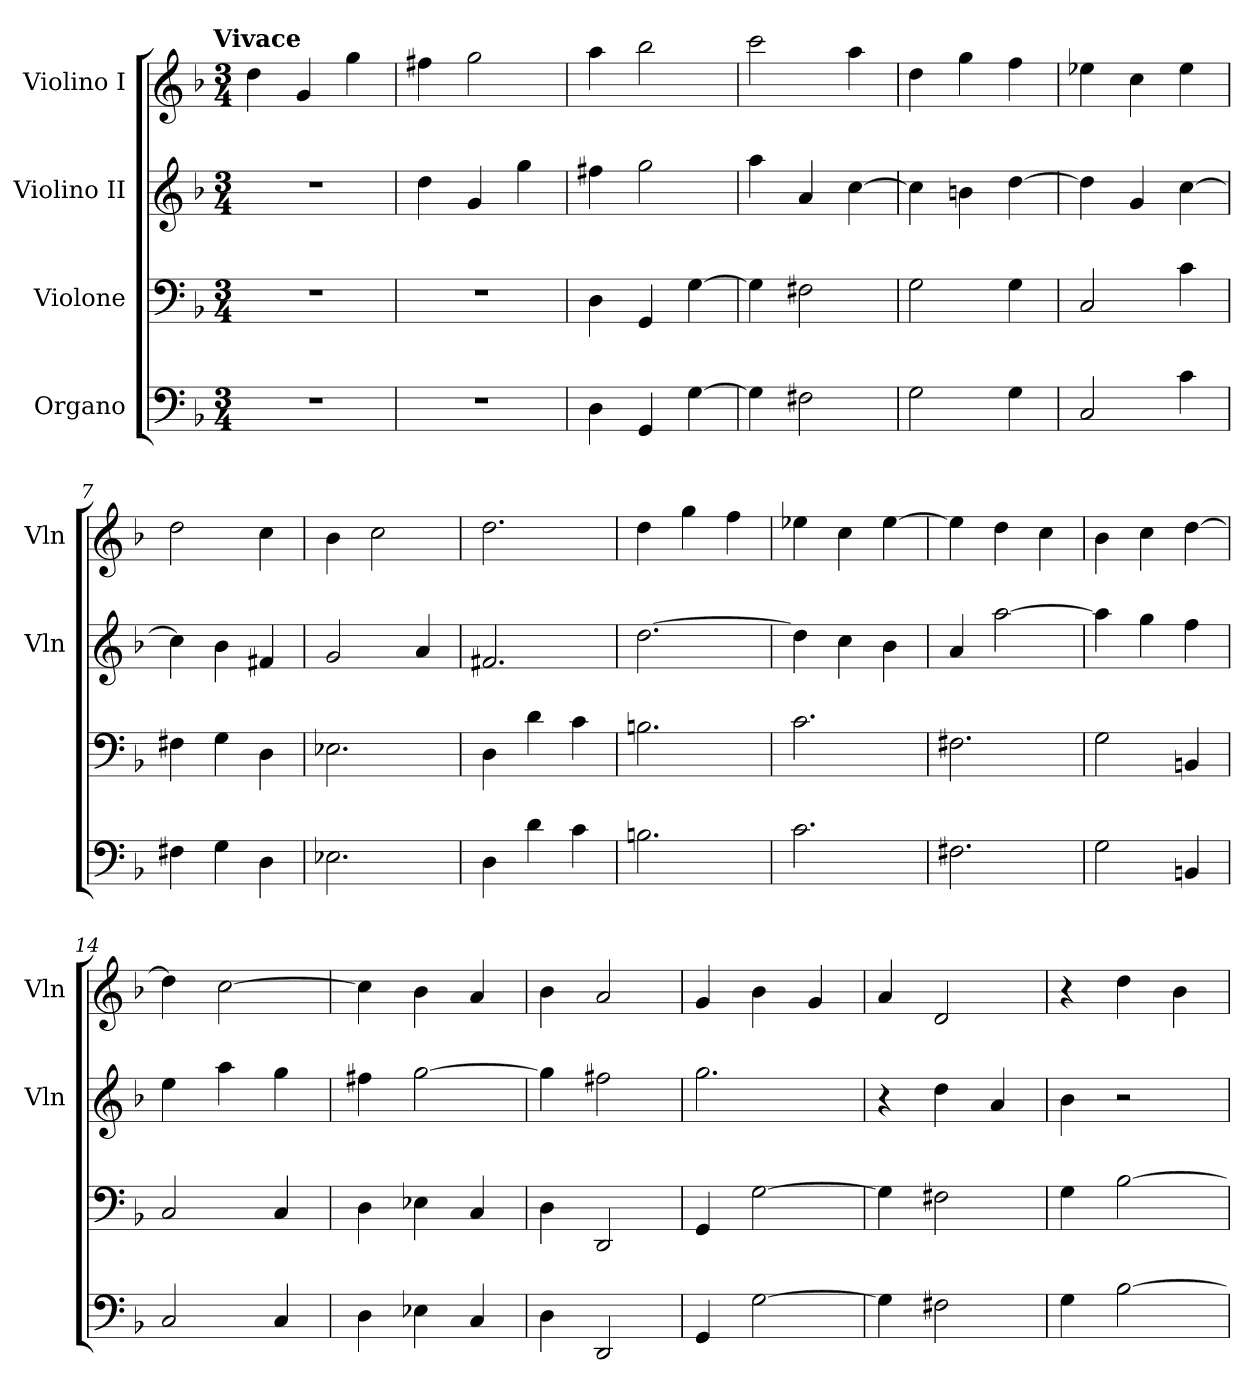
**kern	**kern	**kern	**kern
*part4	*part3	*part2	*part1
*staff4	*staff3	*staff2	*staff1
*I"Organo	*I"Violone	*I"Violino II	*I"Violino I
*	*	*I'Vln	*I'Vln
*clefF4	*clefF4	*clefG2	*clefG2
*k[b-]	*k[b-]	*k[b-]	*k[b-]
!!LO:TX:omd:t=Vivace
*M3/4	*M3/4	*M3/4	*M3/4
*MM160	*MM160	*MM160	*MM160
=1	=1	=1	=1
2.r	2.r	2.r	4dd
.	.	.	4g
.	.	.	4gg
=2	=2	=2	=2
2.r	2.r	4dd	4ff#X
.	.	4g	2gg
.	.	4gg	.
=3	=3	=3	=3
4D	4D	4ff#X	4aa
4GG	4GG	2gg	2bb-
[4G	[4G	.	.
=4	=4	=4	=4
4G]	4G]	4aa	2ccc
2F#X	2F#X	4a	.
.	.	[4cc	4aa
=5	=5	=5	=5
2G	2G	4cc]	4dd
.	.	4bn	4gg
4G	4G	[4dd	4ff
=6	=6	=6	=6
2C	2C	4dd]	4ee-X
.	.	4g	4cc
4c	4c	[4cc	4ee-
=7	=7	=7	=7
4F#X	4F#X	4cc]	2dd
4G	4G	4b-	.
4D	4D	4f#X	4cc
=8	=8	=8	=8
2.E-X	2.E-X	2g	4b-
.	.	.	2cc
.	.	4a	.
=9	=9	=9	=9
4D	4D	2.f#X	2.dd
4d	4d	.	.
4c	4c	.	.
=10	=10	=10	=10
2.Bn	2.Bn	[2.dd	4dd
.	.	.	4gg
.	.	.	4ff
=11	=11	=11	=11
2.c	2.c	4dd]	4ee-X
.	.	4cc	4cc
.	.	4b-	[4ee-
=12	=12	=12	=12
2.F#X	2.F#X	4a	4ee-]
.	.	[2aa	4dd
.	.	.	4cc
=13	=13	=13	=13
2G	2G	4aa]	4b-
.	.	4gg	4cc
4BBn	4BBn	4ff	[4dd
=14	=14	=14	=14
2C	2C	4ee	4dd]
.	.	4aa	[2cc
4C	4C	4gg	.
=15	=15	=15	=15
4D	4D	4ff#X	4cc]
4E-X	4E-X	[2gg	4b-
4C	4C	.	4a
=16	=16	=16	=16
4D	4D	4gg]	4b-
2DD	2DD	2ff#X	2a
=17	=17	=17	=17
4GG	4GG	2.gg	4g
[2G	[2G	.	4b-
.	.	.	4g
=18	=18	=18	=18
4G]	4G]	4r	4a
2F#X	2F#X	4dd	2d
.	.	4a	.
=19	=19	=19	=19
4G	4G	4b-	4r
[2B-	[2B-	2r	4dd
.	.	.	4b-
=	=	=	=
*-	*-	*-	*-
